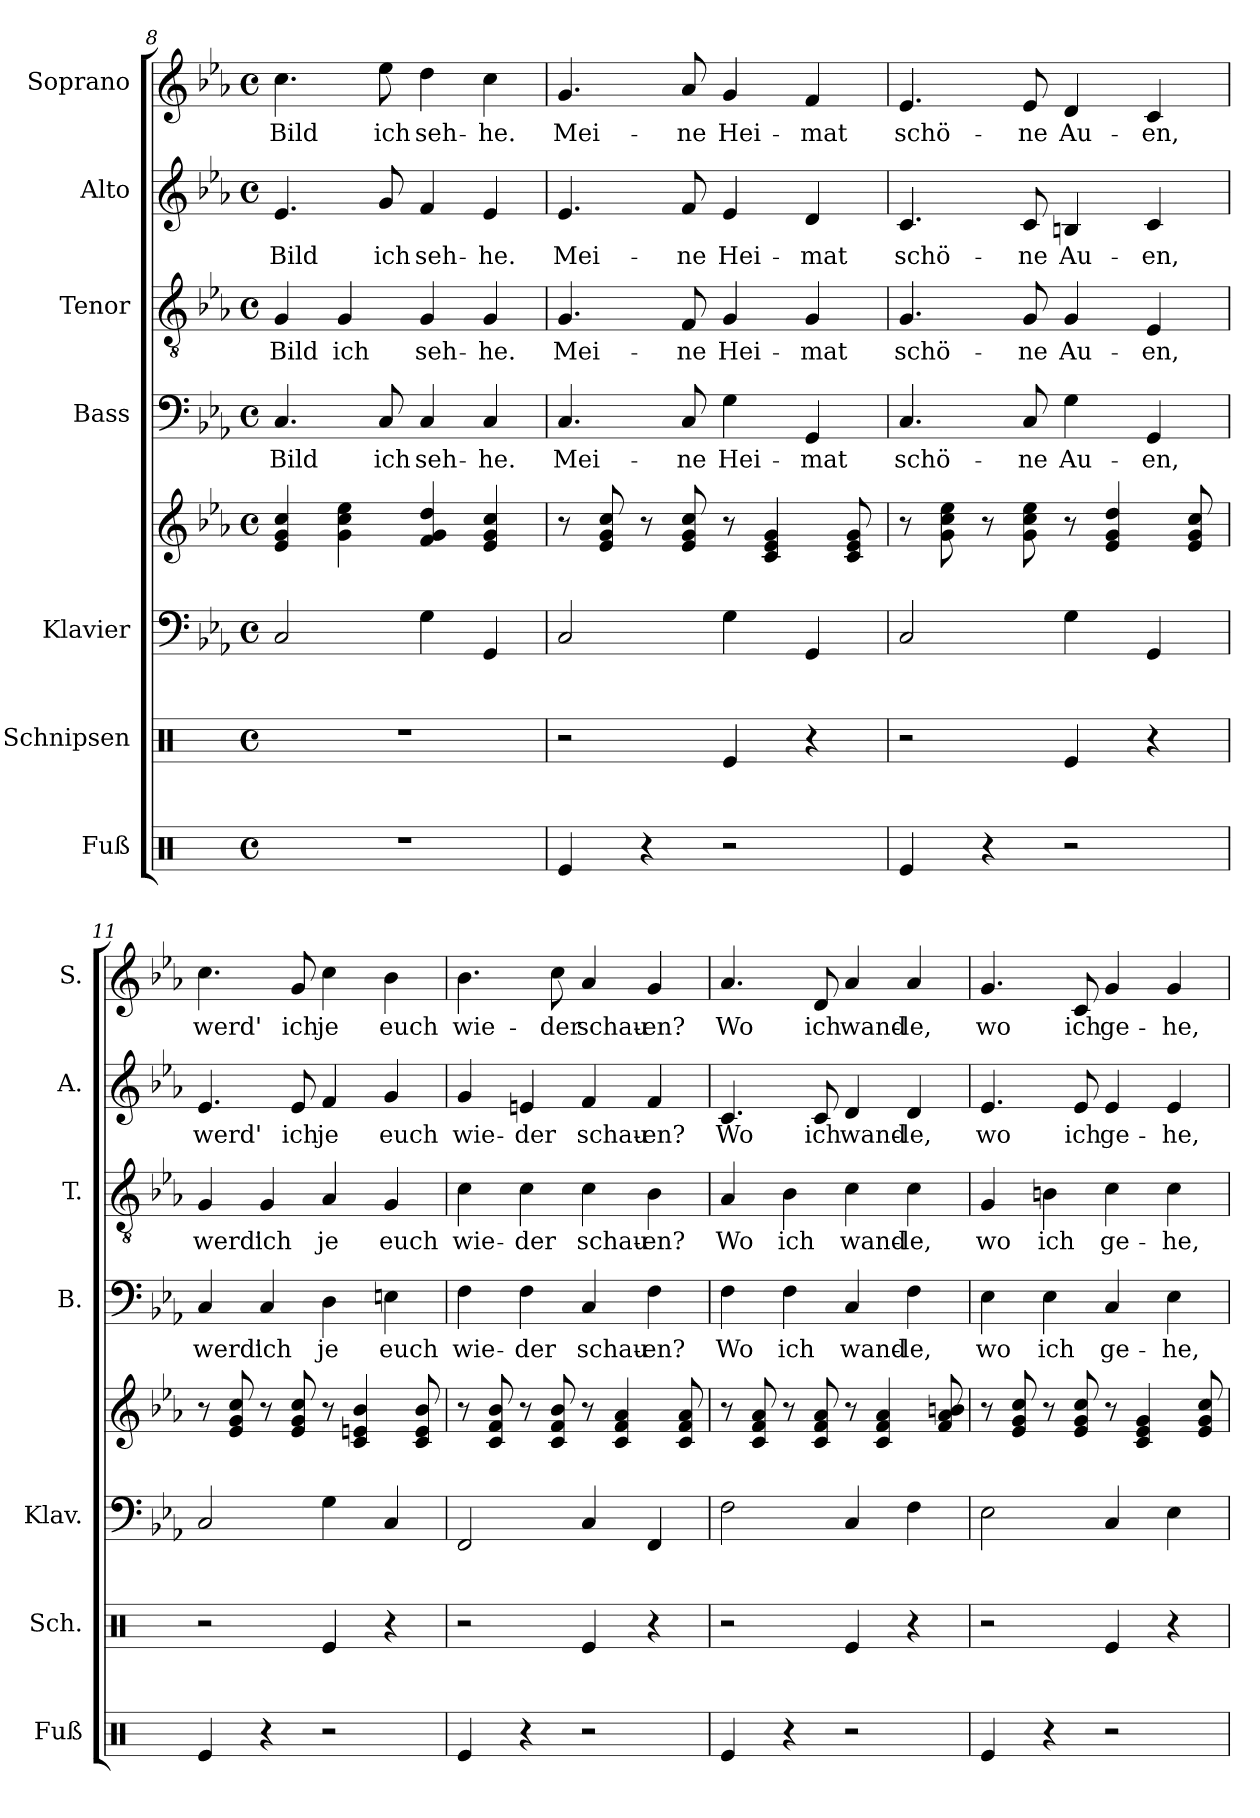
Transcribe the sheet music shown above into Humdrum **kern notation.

**kern	**kern	**kern	**kern	**kern	**text	**kern	**text	**kern	**text	**kern	**text
*part7	*part6	*part5	*part5	*part4	*part4	*part3	*part3	*part2	*part2	*part1	*part1
*staff8	*staff7	*staff6	*staff5	*staff4	*staff4	*staff3	*staff3	*staff2	*staff2	*staff1	*staff1
*I"Fuß	*I"Schnipsen	*I"Klavier	*	*I"Bass	*	*I"Tenor	*	*I"Alto	*	*I"Soprano	*
*I'Fuß	*I'Sch.	*I'Klav.	*	*I'B.	*	*I'T.	*	*I'A.	*	*I'S.	*
*clefX	*clefX	*clefF4	*clefG2	*clefF4	*	*clefGv2	*	*clefG2	*	*clefG2	*
*k[]	*k[]	*k[b-e-a-]	*k[b-e-a-]	*k[b-e-a-]	*	*k[b-e-a-]	*	*k[b-e-a-]	*	*k[b-e-a-]	*
*M4/4	*M4/4	*M4/4	*M4/4	*M4/4	*	*M4/4	*	*M4/4	*	*M4/4	*
*met(c)	*met(c)	*met(c)	*met(c)	*met(c)	*	*met(c)	*	*met(c)	*	*met(c)	*
=8	=8	=8	=8	=8	=8	=8	=8	=8	=8	=8	=8
!	!	!	!	!	!LO:LY:b	!	!LO:LY:b	!	!LO:LY:b	!	!LO:LY:b
1r	1r	2C/	4e-/ 4g/ 4cc/	4.C/	Bild	4G/	Bild	4.e-/	Bild	4.cc\	Bild
!	!	!	!	!	!	!	!LO:LY:b	!	!	!	!
.	.	.	4g\ 4cc\ 4ee-\	.	.	4G/	ich	.	.	.	.
!	!	!	!	!	!LO:LY:b	!	!	!	!LO:LY:b	!	!LO:LY:b
.	.	.	.	8C/	ich	.	.	8g/	ich	8ee-\	ich
!	!	!	!	!	!LO:LY:b	!	!LO:LY:b	!	!LO:LY:b	!	!LO:LY:b
.	.	4G\	4f/ 4g/ 4dd/	4C/	seh-	4G/	seh-	4f/	seh-	4dd\	seh-
!	!	!	!	!	!LO:LY:b	!	!LO:LY:b	!	!LO:LY:b	!	!LO:LY:b
.	.	4GG/	4e-/ 4g/ 4cc/	4C/	-he.	4G/	-he.	4e-/	-he.	4cc\	-he.
=9	=9	=9	=9	=9	=9	=9	=9	=9	=9	=9	=9
!	!	!	!	!	!LO:LY:b	!	!LO:LY:b	!	!LO:LY:b	!	!LO:LY:b
4Re/	2r	2C/	8r	4.C/	Mei-	4.G/	Mei-	4.e-/	Mei-	4.g/	Mei-
.	.	.	8e-/ 8g/ 8cc/	.	.	.	.	.	.	.	.
4r	.	.	8r	.	.	.	.	.	.	.	.
!	!	!	!	!	!LO:LY:b	!	!LO:LY:b	!	!LO:LY:b	!	!LO:LY:b
.	.	.	8e-/ 8g/ 8cc/	8C/	-ne	8F/	-ne	8f/	-ne	8a-/	-ne
!	!	!	!	!	!LO:LY:b	!	!LO:LY:b	!	!LO:LY:b	!	!LO:LY:b
2r	4Re/	4G\	8r	4G\	Hei-	4G/	Hei-	4e-/	Hei-	4g/	Hei-
.	.	.	4c/ 4e-/ 4g/	.	.	.	.	.	.	.	.
!	!	!	!	!	!LO:LY:b	!	!LO:LY:b	!	!LO:LY:b	!	!LO:LY:b
.	4r	4GG/	.	4GG/	-mat	4G/	-mat	4d/	-mat	4f/	-mat
.	.	.	8c/ 8e-/ 8g/	.	.	.	.	.	.	.	.
=10	=10	=10	=10	=10	=10	=10	=10	=10	=10	=10	=10
!	!	!	!	!	!LO:LY:b	!	!LO:LY:b	!	!LO:LY:b	!	!LO:LY:b
4Re/	2r	2C/	8r	4.C/	schö-	4.G/	schö-	4.c/	schö-	4.e-/	schö-
.	.	.	8g\ 8cc\ 8ee-\	.	.	.	.	.	.	.	.
4r	.	.	8r	.	.	.	.	.	.	.	.
!	!	!	!	!	!LO:LY:b	!	!LO:LY:b	!	!LO:LY:b	!	!LO:LY:b
.	.	.	8g\ 8cc\ 8ee-\	8C/	-ne	8G/	-ne	8c/	-ne	8e-/	-ne
!	!	!	!	!	!LO:LY:b	!	!LO:LY:b	!	!LO:LY:b	!	!LO:LY:b
2r	4Re/	4G\	8r	4G\	Au-	4G/	Au-	4Bn/	Au-	4d/	Au-
.	.	.	4e-/ 4g/ 4dd/	.	.	.	.	.	.	.	.
!	!	!	!	!	!LO:LY:b	!	!LO:LY:b	!	!LO:LY:b	!	!LO:LY:b
.	4r	4GG/	.	4GG/	-en,	4E-/	-en,	4c/	-en,	4c/	-en,
.	.	.	8e-/ 8g/ 8cc/	.	.	.	.	.	.	.	.
=11	=11	=11	=11	=11	=11	=11	=11	=11	=11	=11	=11
!	!	!	!	!	!LO:LY:b	!	!LO:LY:b	!	!LO:LY:b	!	!LO:LY:b
4Re/	2r	2C/	8r	4C/	werd'	4G/	werd'	4.e-/	werd'	4.cc\	werd'
.	.	.	8e-/ 8g/ 8cc/	.	.	.	.	.	.	.	.
!	!	!	!	!	!LO:LY:b	!	!LO:LY:b	!	!	!	!
4r	.	.	8r	4C/	ich	4G/	ich	.	.	.	.
!	!	!	!	!	!	!	!	!	!LO:LY:b	!	!LO:LY:b
.	.	.	8e-/ 8g/ 8cc/	.	.	.	.	8e-/	ich	8g/	ich
!	!	!	!	!	!LO:LY:b	!	!LO:LY:b	!	!LO:LY:b	!	!LO:LY:b
2r	4Re/	4G\	8r	4D\	je	4A-/	je	4f/	je	4cc\	je
.	.	.	4c/ 4en/ 4b-/	.	.	.	.	.	.	.	.
!	!	!	!	!	!LO:LY:b	!	!LO:LY:b	!	!LO:LY:b	!	!LO:LY:b
.	4r	4C/	.	4En\	euch	4G/	euch	4g/	euch	4b-\	euch
.	.	.	8c/ 8e/ 8b-/	.	.	.	.	.	.	.	.
=12	=12	=12	=12	=12	=12	=12	=12	=12	=12	=12	=12
!	!	!	!	!	!LO:LY:b	!	!LO:LY:b	!	!LO:LY:b	!	!LO:LY:b
4Re/	2r	2FF/	8r	4F\	wie-	4c\	wie-	4g/	wie-	4.b-\	wie-
.	.	.	8c/ 8f/ 8b-/	.	.	.	.	.	.	.	.
!	!	!	!	!	!LO:LY:b	!	!LO:LY:b	!	!LO:LY:b	!	!
4r	.	.	8r	4F\	-der	4c\	-der	4en/	-der	.	.
!	!	!	!	!	!	!	!	!	!	!	!LO:LY:b
.	.	.	8c/ 8f/ 8b-/	.	.	.	.	.	.	8cc\	-der
!	!	!	!	!	!LO:LY:b	!	!LO:LY:b	!	!LO:LY:b	!	!LO:LY:b
2r	4Re/	4C/	8r	4C/	schau-	4c\	schau-	4f/	schau-	4a-/	schau-
.	.	.	4c/ 4f/ 4a-/	.	.	.	.	.	.	.	.
!	!	!	!	!	!LO:LY:b	!	!LO:LY:b	!	!LO:LY:b	!	!LO:LY:b
.	4r	4FF/	.	4F\	-en?	4B-\	-en?	4f/	-en?	4g/	-en?
.	.	.	8c/ 8f/ 8a-/	.	.	.	.	.	.	.	.
=13	=13	=13	=13	=13	=13	=13	=13	=13	=13	=13	=13
!	!	!	!	!	!LO:LY:b	!	!LO:LY:b	!	!LO:LY:b	!	!LO:LY:b
4Re/	2r	2F\	8r	4F\	Wo	4A-/	Wo	4.c/	Wo	4.a-/	Wo
.	.	.	8c/ 8f/ 8a-/	.	.	.	.	.	.	.	.
!	!	!	!	!	!LO:LY:b	!	!LO:LY:b	!	!	!	!
4r	.	.	8r	4F\	ich	4B-\	ich	.	.	.	.
!	!	!	!	!	!	!	!	!	!LO:LY:b	!	!LO:LY:b
.	.	.	8c/ 8f/ 8a-/	.	.	.	.	8c/	ich	8d/	ich
!	!	!	!	!	!LO:LY:b	!	!LO:LY:b	!	!LO:LY:b	!	!LO:LY:b
2r	4Re/	4C/	8r	4C/	wand-	4c\	wand-	4d/	wand-	4a-/	wand-
.	.	.	4c/ 4f/ 4a-/	.	.	.	.	.	.	.	.
!	!	!	!	!	!LO:LY:b	!	!LO:LY:b	!	!LO:LY:b	!	!LO:LY:b
.	4r	4F\	.	4F\	-le,	4c\	-le,	4d/	-le,	4a-/	-le,
.	.	.	8f/ 8a-/ 8bn/	.	.	.	.	.	.	.	.
=14	=14	=14	=14	=14	=14	=14	=14	=14	=14	=14	=14
!	!	!	!	!	!LO:LY:b	!	!LO:LY:b	!	!LO:LY:b	!	!LO:LY:b
4Re/	2r	2E-\	8r	4E-\	wo	4G/	wo	4.e-/	wo	4.g/	wo
.	.	.	8e-/ 8g/ 8cc/	.	.	.	.	.	.	.	.
!	!	!	!	!	!LO:LY:b	!	!LO:LY:b	!	!	!	!
4r	.	.	8r	4E-\	ich	4Bn\	ich	.	.	.	.
!	!	!	!	!	!	!	!	!	!LO:LY:b	!	!LO:LY:b
.	.	.	8e-/ 8g/ 8cc/	.	.	.	.	8e-/	ich	8c/	ich
!	!	!	!	!	!LO:LY:b	!	!LO:LY:b	!	!LO:LY:b	!	!LO:LY:b
2r	4Re/	4C/	8r	4C/	ge-	4c\	ge-	4e-/	ge-	4g/	ge-
.	.	.	4c/ 4e-/ 4g/	.	.	.	.	.	.	.	.
!	!	!	!	!	!LO:LY:b	!	!LO:LY:b	!	!LO:LY:b	!	!LO:LY:b
.	4r	4E-\	.	4E-\	-he,	4c\	-he,	4e-/	-he,	4g/	-he,
.	.	.	8e-/ 8g/ 8cc/	.	.	.	.	.	.	.	.
=	=	=	=	=	=	=	=	=	=	=	=
*-	*-	*-	*-	*-	*-	*-	*-	*-	*-	*-	*-
